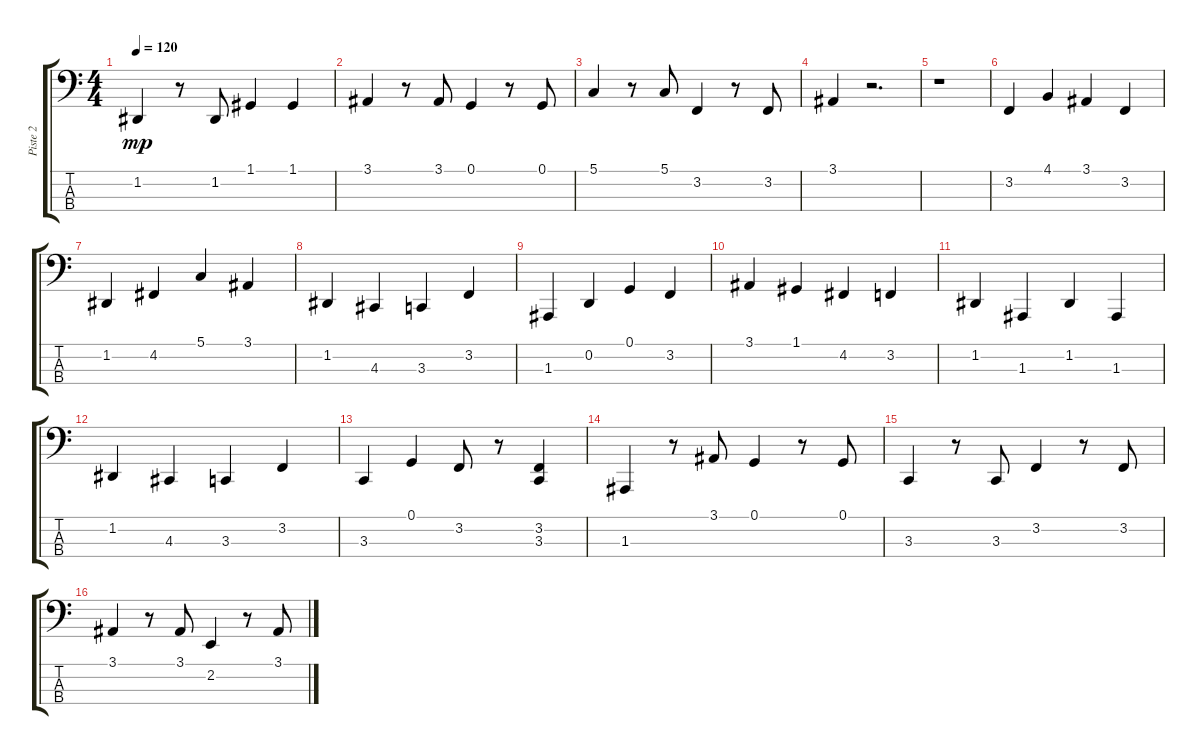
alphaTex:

\track ("Piste 2" "Piste 2") {instrument acousticgrandpiano}
\staff {score tabs}
\tuning (G2 D2 A1 E1) {hide}
\ts (4 4)
\tempo 120
\clef f4
\ks c
1.2.4{dy mp} r.8 1.2.8 1.1.4 1.1.4 |
3.1.4 r.8 3.1.8 0.1.4 r.8 0.1.8 |
5.1.4 r.8 5.1.8 3.2.4 r.8 3.2.8 |
3.1.4 r.2{d} |
r.1 |
3.2.4 4.1.4 3.1.4 3.2.4 |
1.2.4 4.2.4 5.1.4 3.1.4 |
1.2.4 4.3.4 3.3.4 3.2.4 |
1.3.4 0.2.4 0.1.4 3.2.4 |
3.1.4 1.1.4 4.2.4 3.2.4 |
1.2.4 1.3.4 1.2.4 1.3.4 |
1.2.4 4.3.4 3.3.4 3.2.4 |
3.3.4 0.1.4 3.2.8 r.8 (3.2 3.3).4 |
1.3.4 r.8 3.1.8 0.1.4 r.8 0.1.8 |
3.3.4 r.8 3.3.8 3.2.4 r.8 3.2.8 |
3.1.4 r.8 3.1.8 2.2.4 r.8 3.1.8
